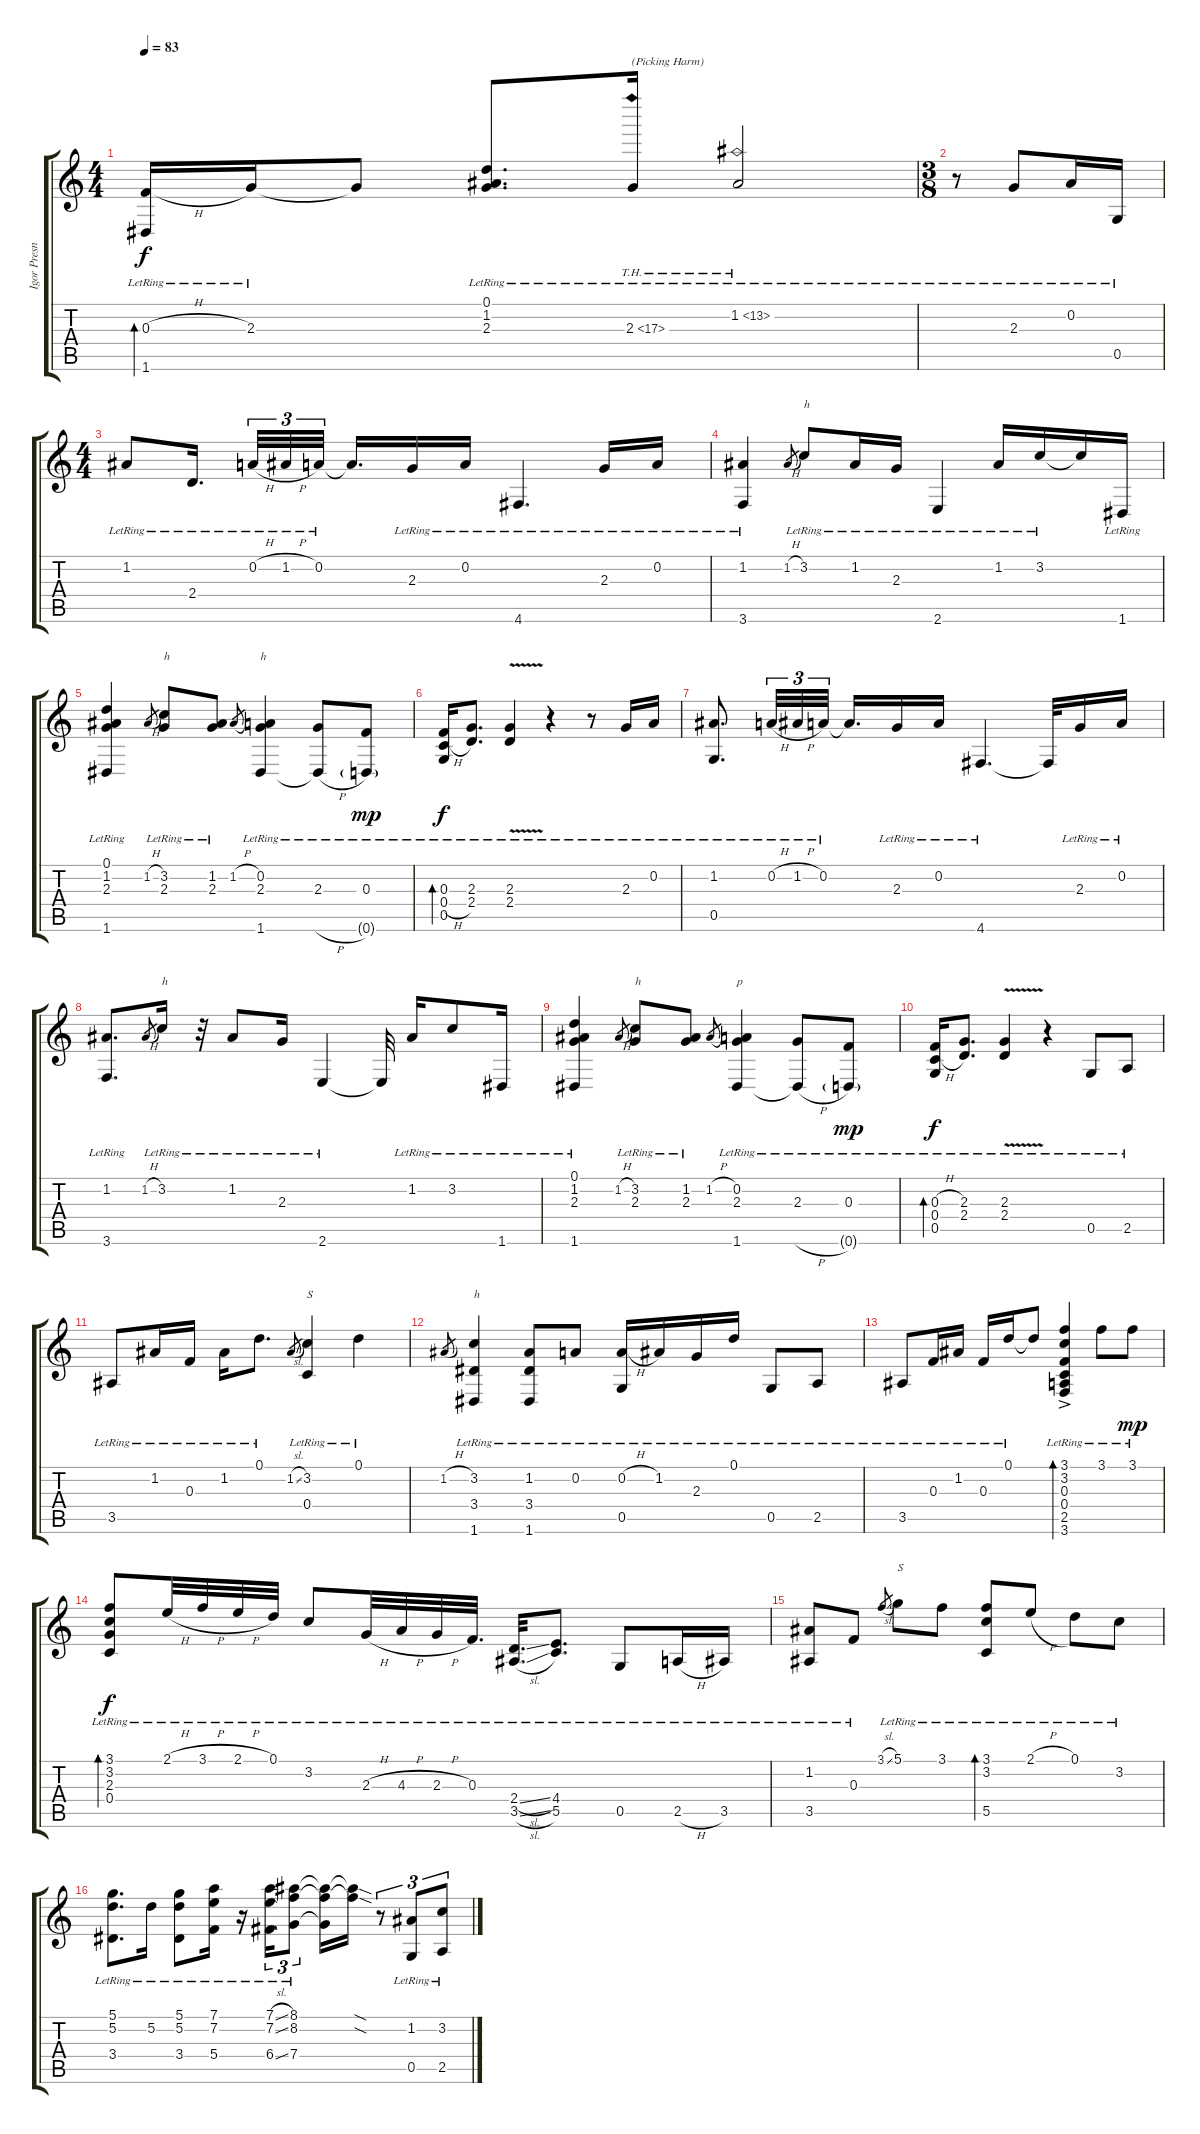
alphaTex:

\track ("Igor Presnyakov" "Igor Presn") {instrument acousticguitarnylon}
\staff {score tabs}
\tuning (D4 A3 F3 C3 G2 D2) {hide}
\ts (4 4)
\tempo 83
\clef g2
\ks c
(0.3{h lr} 1.6{lr}).16{bd 240 dy f} 2.3{lr}.16 2.3{t}.8 (0.1{lr} 1.2{lr} 2.3{lr}).8{d} 2.3{th 15 lr}.16{txt "(Picking Harm)"} 1.2{th 12 lr}.2 |
\ts (3 8)
r.8 2.3{lr}.8 0.2{lr}.16 0.5{lr}.16 |
\ts (4 4)
1.2{lr}.8 2.4{lr}.16{d beam splitsecondary} 0.2{h lr}.32{tu (3 2)} 1.2{h lr}.32{tu (3 2)} 0.2{lr}.32{tu (3 2) beam splitsecondary} 0.2{t}.16{d} 2.3{lr}.16 0.2{lr}.16 4.6{lr}.4{d} 2.3{lr}.16 0.2{lr}.16 |
(1.2{lr} 3.6{lr}).4 1.2{h}.8{gr} 3.2{lr}.8{txt "h"} 1.2{lr}.16 2.3{lr}.16 2.6{lr}.4 1.2{lr}.16 3.2{lr}.16 3.2{t}.16 1.6{lr}.16 |
(0.1{lr} 1.2{lr} 2.3{lr} 1.6{lr}).4 1.2{h}.8{gr} (3.2{lr} 2.3{lr}).8{txt "h"} (1.2{lr} 2.3{lr}).8 1.2{h}.8{gr} (0.2{lr} 2.3{lr} 1.6{lr}).4{txt "h"} (2.3{lr} 1.6{h t}).8 (0.3{lr} 0.6{g}).8{dy mp} |
(0.3{lr} 0.4{h lr} 0.5{lr}).16{bd 60 dy f} (2.3{lr} 2.4{lr}).8{d} (2.3{v lr} 2.4{v lr}).4 r.4 r.8 2.3{lr}.16 0.2{lr}.16 |
(1.2{lr} 0.5{lr}).8{d} 0.2{h lr}.32{tu (3 2)} 1.2{h lr}.32{tu (3 2)} 0.2{lr}.32{tu (3 2)} 0.2{t}.16{d} 2.3{lr}.16 0.2{lr}.16 4.6{lr}.4{d} 4.6{t}.32 2.3{lr}.16 0.2{lr}.16 |
(1.2{lr} 3.6{lr}).8{d} 1.2{h}.8{gr} 3.2{lr}.16{txt "h"} r.32 1.2{lr}.8 2.3{lr}.16 2.6{lr}.4 2.6{t}.32 1.2{lr}.16 3.2{lr}.8 1.6{lr}.16 |
(0.1{lr} 1.2{lr} 2.3{lr} 1.6{lr}).4 1.2{h}.8{gr} (3.2{lr} 2.3{lr}).8{txt "h"} (1.2{lr} 2.3{lr}).8 1.2{h}.8{gr} (0.2{lr} 2.3{lr} 1.6{lr}).4{txt "p"} (2.3{lr} 1.6{h t}).8 (0.3{lr} 0.6{g}).8{dy mp} |
(0.3{h lr} 0.4{h lr} 0.5{lr}).16{bd 60 dy f} (2.3{lr} 2.4{lr}).8{d} (2.3{lr} 2.4{v lr}).4 r.4 0.5{lr}.8 2.5{lr}.8 |
3.5{lr}.8 1.2{lr}.16 0.3{lr}.16 1.2{lr}.16 0.1{lr}.8{d} 1.2{sl}.8{gr} (3.2{lr} 0.4{lr}).4{txt "S"} 0.1{lr}.4 |
1.2{h}.8{gr} (3.2{lr} 3.4{lr} 1.6{lr}).4{txt "h"} (1.2{lr} 3.4{lr} 1.6{lr}).8 0.2{lr}.8 (0.2{h lr} 0.5{lr}).16 1.2{lr}.16 2.3{lr}.16 0.1{lr}.16 0.5{lr}.8 2.5{lr}.8 |
3.5{lr}.8 0.3{lr}.16 1.2{lr}.16 0.3{lr}.16 0.1{lr}.16 0.1{t}.8 (3.1{ac lr} 3.2{ac lr} 0.3{ac lr} 0.4{ac lr} 2.5{ac lr} 3.6{ac lr}).4{bd 60} 3.1{lr}.8 3.1{lr}.8{dy mp} |
(3.1{lr} 3.2{lr} 2.3{lr} 0.4{lr}).8{bd 30 dy f} 2.1{h lr}.32 3.1{h lr}.32 2.1{h lr}.32 0.1{lr}.32 3.2{lr}.8 2.3{h lr}.32 4.3{h lr}.32 2.3{h lr}.32 0.3{lr}.32{d} (2.4{sl lr} 3.5{sl lr}).32{d} (4.4{lr} 5.5{lr}).8{d} 0.5{lr}.8 2.5{h lr}.16 3.5{lr}.16 |
(1.2{lr} 3.5{lr}).8 0.3{lr}.8 3.1{sl}.8{gr} 5.1{lr}.8{txt "S"} 3.1{lr}.8 (3.1{lr} 3.2{lr} 5.5{lr}).8{bd 120} 2.1{h lr}.8 0.1{lr}.8 3.2{lr}.8 |
(5.1{lr} 5.2{lr} 3.4{lr}).8{d} 5.2{lr}.16 (5.1{lr} 5.2{lr} 3.4{lr}).8 (7.1{lr} 7.2{lr} 5.4{lr}).16 r.16 (7.1{sl lr} 7.2{sl lr} 6.4{sl lr}).16{tu (3 2)} (8.1{lr} 8.2{lr} 7.4{lr}).8{tu (3 2)} (8.1{t} 8.2{t} 7.4{t}).16 (8.1{sod t} 8.2{sod t}).16 r.8{tu (3 2)} (1.2{lr} 0.5{lr}).8{tu (3 2)} (3.2{lr} 2.5{lr}).8{tu (3 2)}
